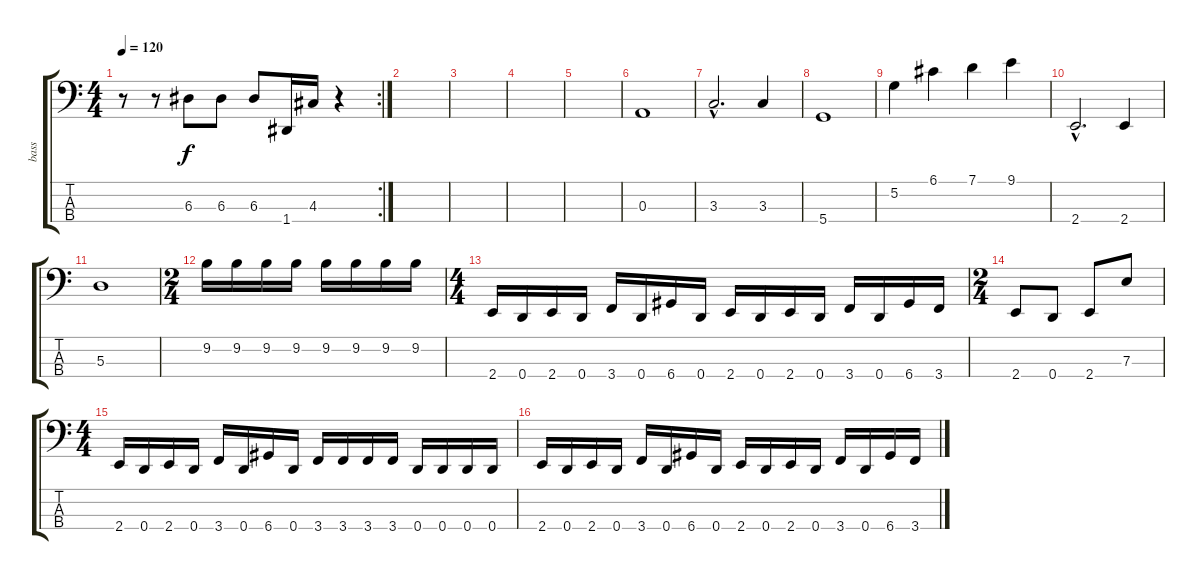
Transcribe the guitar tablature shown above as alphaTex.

\track ("bass" "bass") {instrument electricbassfinger}
\staff {score tabs}
\tuning (G2 D2 A1 D1) {hide}
\rc 2
\ts (4 4)
\tempo 120
\clef f4
\ks c
r.8{dy f} r.8 6.3.8 6.3.8 6.3.8 1.4.16 4.3.16 r.4 |
|
|
|
|
0.3.1 |
3.3{hac}.2{d} 3.3.4 |
5.4.1 |
5.2.4 6.1.4 7.1.4 9.1.4 |
2.4{hac}.2{d} 2.4.4 |
5.3.1 |
\ts (2 4)
9.2.16 9.2.16 9.2.16 9.2.16 9.2.16 9.2.16 9.2.16 9.2.16 |
\ts (4 4)
2.4.16 0.4.16 2.4.16 0.4.16 3.4.16 0.4.16 6.4.16 0.4.16 2.4.16 0.4.16 2.4.16 0.4.16 3.4.16 0.4.16 6.4.16 3.4.16 |
\ts (2 4)
2.4.8 0.4.8 2.4.8 7.3.8 |
\ts (4 4)
2.4.16 0.4.16 2.4.16 0.4.16 3.4.16 0.4.16 6.4.16 0.4.16 3.4.16 3.4.16 3.4.16 3.4.16 0.4.16 0.4.16 0.4.16 0.4.16 |
2.4.16 0.4.16 2.4.16 0.4.16 3.4.16 0.4.16 6.4.16 0.4.16 2.4.16 0.4.16 2.4.16 0.4.16 3.4.16 0.4.16 6.4.16 3.4.16
